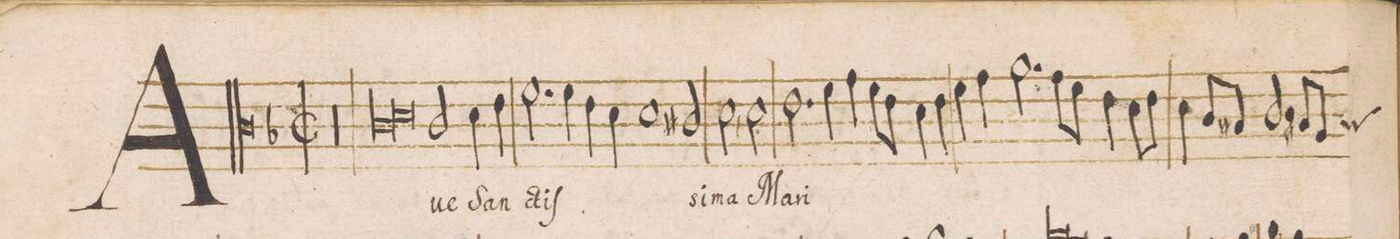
**kern	**text
*I"DISCANTVS	*
*clefC3	*
*k[b-]	*
*met(C|)	*
*M2/1	*
00r	.
=2-	=2-
=3-	=3-
*lig	*
1c	A-
1d	.
*Xlig	*
=4-	=4-
2c/	-ve
4d\	San-
4e\	.
2.f\	-ctiſ-
4f\	.
=5-	=5-
4e\	.
4d\	.
1d	.
2c#X/	-si-
=6-	=6-
2d,\	-ma
2d\	Ma-
2.e\	-ri-
4f\	.
=7-	=7-
4g\	.
8f\L	.
8e\J	.
4d\	.
4e\	.
4f\	.
4g\	.
2.a\	.
=8-	=8-
8g\L	.
8f\J	.
4e\	.
8d\L	.
8e\J	.
4d\	.
8cny/L	.
8Bn/J	.
2.c/	.
=9-	=9-
8Bn/L	.
*custos:B	*
8A/J	.
*-	*-
